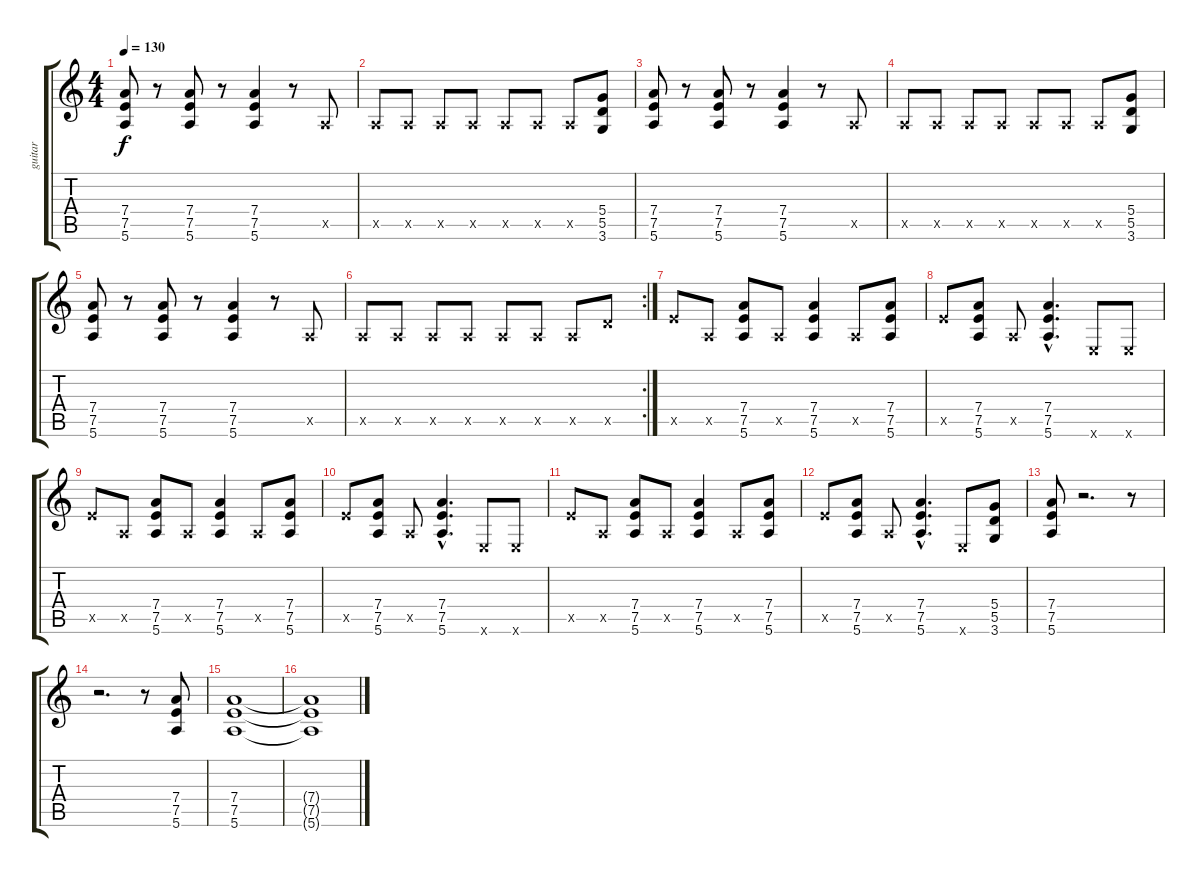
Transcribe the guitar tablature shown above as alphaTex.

\track ("guitar" "guitar") {instrument electricguitarclean}
\staff {score tabs}
\tuning (E4 B3 G3 D3 A2 E2) {hide}
\ts (4 4)
\tempo 130
\clef g2
\ks c
(7.4 7.5 5.6).8{dy f} r.8 (7.4 7.5 5.6).8 r.8 (7.4 7.5 5.6).4 r.8 0.5{x}.8 |
0.5{x}.8 0.5{x}.8 0.5{x}.8 0.5{x}.8 0.5{x}.8 0.5{x}.8 0.5{x}.8 (5.4 5.5 3.6).8 |
(7.4 7.5 5.6).8 r.8 (7.4 7.5 5.6).8 r.8 (7.4 7.5 5.6).4 r.8 0.5{x}.8 |
0.5{x}.8 0.5{x}.8 0.5{x}.8 0.5{x}.8 0.5{x}.8 0.5{x}.8 0.5{x}.8 (5.4 5.5 3.6).8 |
(7.4 7.5 5.6).8 r.8 (7.4 7.5 5.6).8 r.8 (7.4 7.5 5.6).4 r.8 0.5{x}.8 |
\rc 2
0.5{x}.8 0.5{x}.8 0.5{x}.8 0.5{x}.8 0.5{x}.8 0.5{x}.8 0.5{x}.8 5.5{x}.8 |
7.5{x}.8 0.5{x}.8 (7.4 7.5 5.6).8 0.5{x}.8 (7.4 7.5 5.6).4 0.5{x}.8 (7.4 7.5 5.6).8 |
7.5{x}.8 (7.4 7.5 5.6).8 0.5{x}.8 (7.4{hac} 7.5{hac} 5.6{hac}).4{d} 0.6{x}.8 0.6{x}.8 |
7.5{x}.8 0.5{x}.8 (7.4 7.5 5.6).8 0.5{x}.8 (7.4 7.5 5.6).4 0.5{x}.8 (7.4 7.5 5.6).8 |
7.5{x}.8 (7.4 7.5 5.6).8 0.5{x}.8 (7.4{hac} 7.5{hac} 5.6{hac}).4{d} 0.6{x}.8 0.6{x}.8 |
7.5{x}.8 0.5{x}.8 (7.4 7.5 5.6).8 0.5{x}.8 (7.4 7.5 5.6).4 0.5{x}.8 (7.4 7.5 5.6).8 |
7.5{x}.8 (7.4 7.5 5.6).8 0.5{x}.8 (7.4{hac} 7.5{hac} 5.6{hac}).4{d} 0.6{x}.8 (5.4 5.5 3.6).8 |
(7.4 7.5 5.6).8 r.2{d} r.8 |
r.2{d} r.8 (7.4 7.5 5.6).8 |
(7.4 7.5 5.6).1 |
(7.4{t} 7.5{t} 5.6{t}).1
